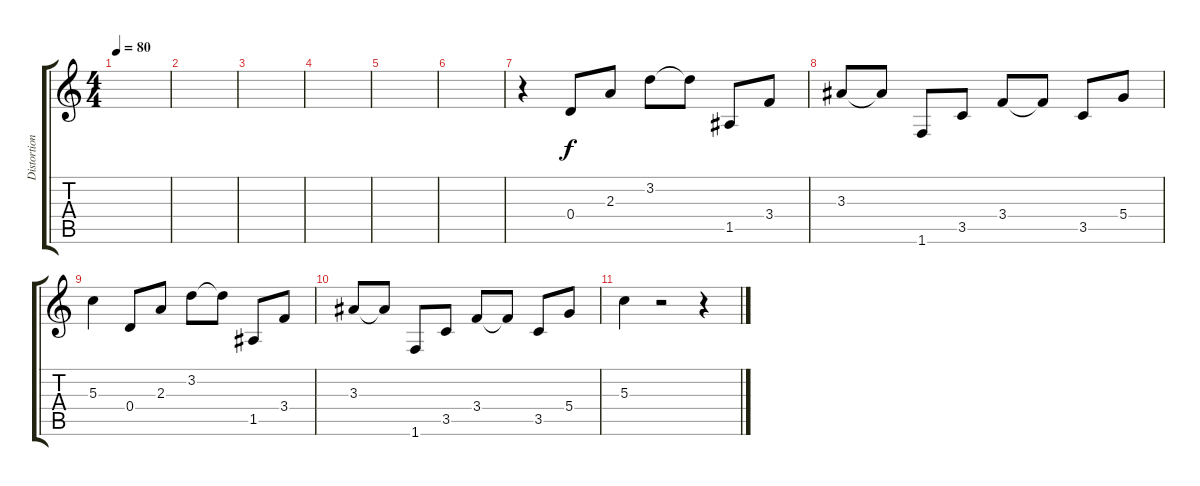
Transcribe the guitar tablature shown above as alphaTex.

\track ("Distortion" "Distortion") {instrument distortionguitar}
\staff {score tabs}
\tuning (E4 B3 G3 D3 A2 E2) {hide}
\ts (4 4)
\tempo 80
\clef g2
\ks c
|
|
|
|
|
|
r.4 0.4.8 2.3.8 3.2.8 3.2{t}.8 1.5.8 3.4.8 |
3.3.8 3.3{t}.8 1.6.8 3.5.8 3.4.8 3.4{t}.8 3.5.8 5.4.8 |
5.3.4 0.4.8 2.3.8 3.2.8 3.2{t}.8 1.5.8 3.4.8 |
3.3.8 3.3{t}.8 1.6.8 3.5.8 3.4.8 3.4{t}.8 3.5.8 5.4.8 |
5.3.4 r.2 r.4
